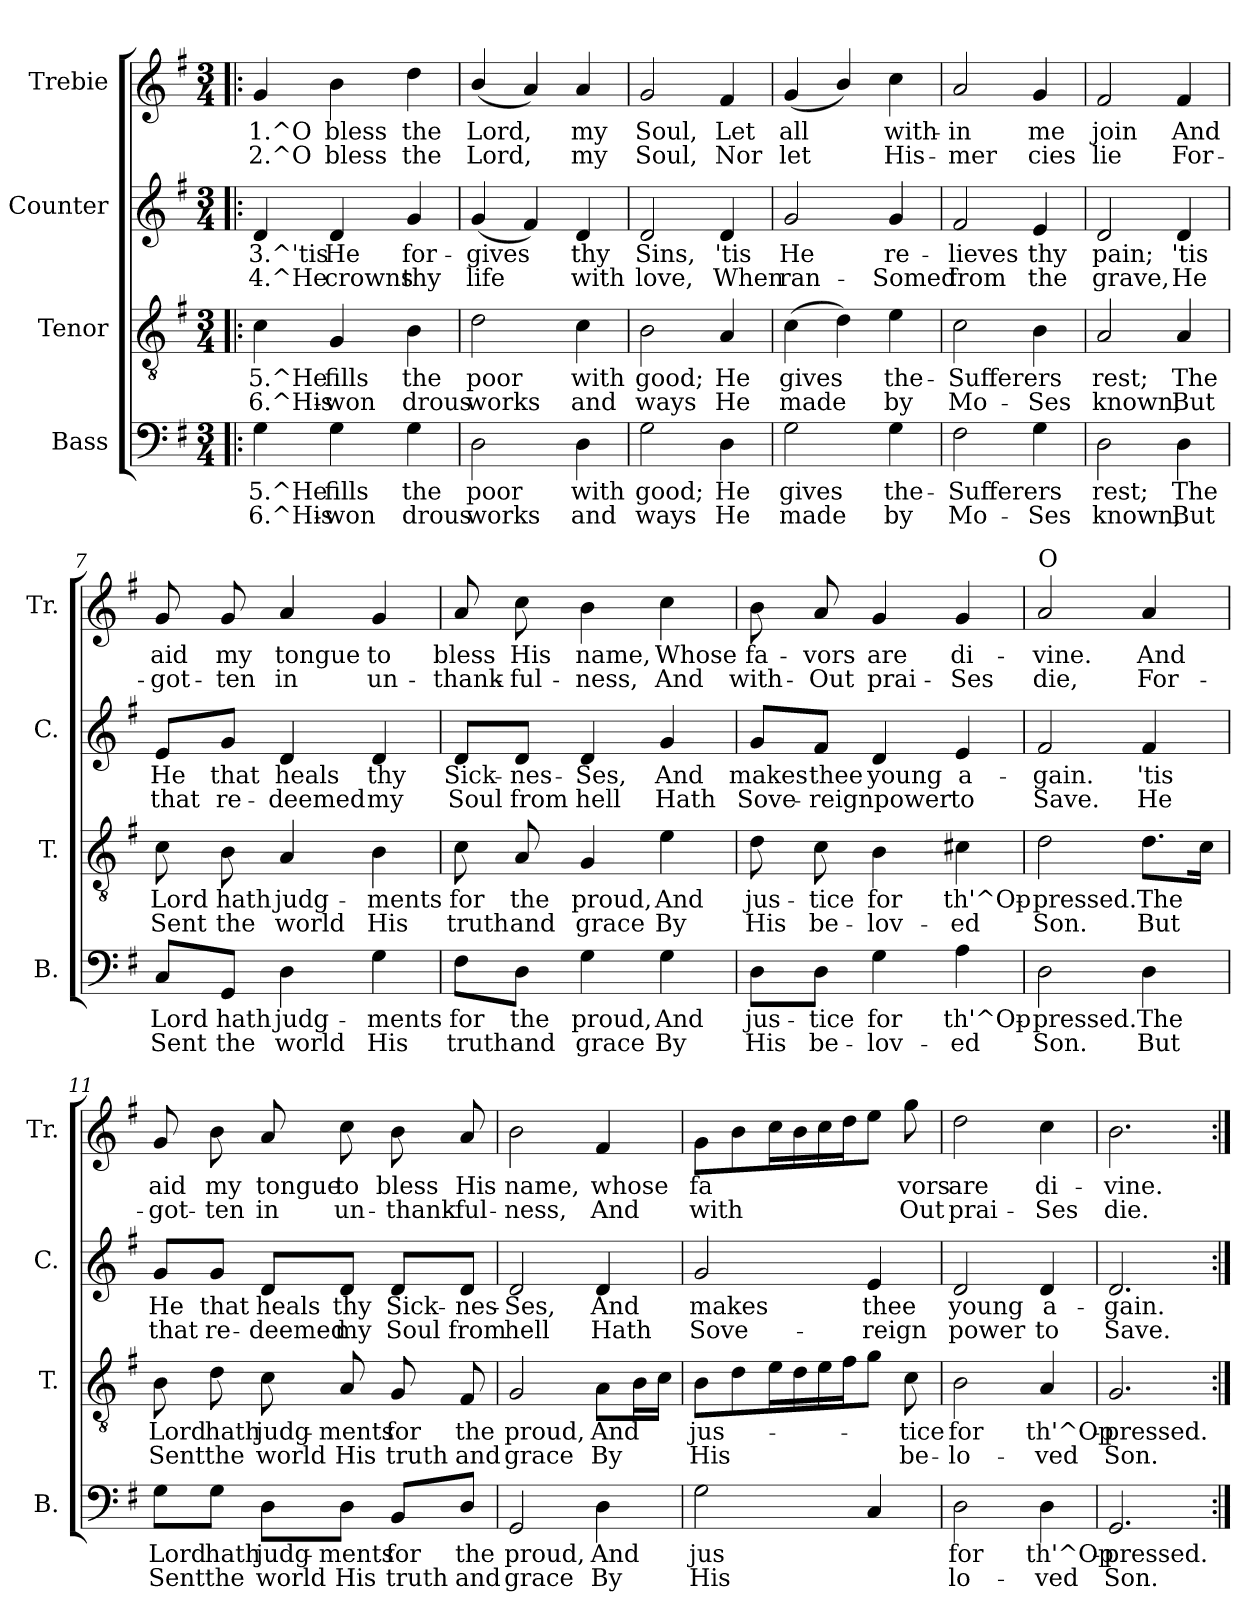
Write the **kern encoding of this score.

**kern	**text	**text	**kern	**text	**text	**kern	**text	**text	**kern	**text	**text
*part4	*part4	*part4	*part3	*part3	*part3	*part2	*part2	*part2	*part1	*part1	*part1
*staff4	*staff4	*staff4	*staff3	*staff3	*staff3	*staff2	*staff2	*staff2	*staff1	*staff1	*staff1
*I"Bass	*	*	*I"Tenor	*	*	*I"Counter	*	*	*I"Trebie	*	*
*I'B.	*	*	*I'T.	*	*	*I'C.	*	*	*I'Tr.	*	*
!!LO:PB:g=z
*stria5	*	*	*stria5	*	*	*stria5	*	*	*stria5	*	*
*clefF4	*	*	*clefGv2	*	*	*clefG2	*	*	*clefG2	*	*
*k[f#]	*	*	*k[f#]	*	*	*k[f#]	*	*	*k[f#]	*	*
*G:	*	*	*G:	*	*	*G:	*	*	*G:	*	*
*M3/4	*	*	*M3/4	*	*	*M3/4	*	*	*M3/4	*	*
=1!|:	=1!|:	=1!|:	=1!|:	=1!|:	=1!|:	=1!|:	=1!|:	=1!|:	=1!|:	=1!|:	=1!|:
!	!LO:LY:a:rj	!LO:LY:b:rj	!	!LO:LY:b:rj	!LO:LY:b:rj	!	!LO:LY:b:rj	!LO:LY:b:rj	!	!LO:LY:b:rj	!LO:LY:b:rj
4G\	5.^He	6.^His-	4c\	5.^He	6.^His-	4d/	3.^'tis	4.^He	4g/	1.^O	2.^O
!	!LO:LY:a:rj	!LO:LY:b:rj	!	!LO:LY:b:rj	!LO:LY:b:rj	!	!LO:LY:b:rj	!LO:LY:b:rj	!	!LO:LY:b:rj	!LO:LY:b:rj
4G\	-fills	won	4G/	-fills	won	4d/	He	crowns	4b\	bless	bless
!	!LO:LY:a:rj	!LO:LY:b:rj	!	!LO:LY:b:rj	!LO:LY:b:rj	!	!LO:LY:b:rj	!LO:LY:b:rj	!	!LO:LY:b:rj	!LO:LY:b:rj
4G<\	the	drous	4B\	the	drous	4g/	for-	-thy	4dd\	the	the
=2	=2	=2	=2	=2	=2	=2	=2	=2	=2	=2	=2
!	!LO:LY:a:rj	!LO:LY:b:rj	!	!LO:LY:b:rj	!LO:LY:b:rj	!	!LO:LY:b:rj	!LO:LY:b:rj	!	!LO:LY:b:rj	!LO:LY:b:rj
2D\	poor	works	2d\	poor	works	(<4g/	gives	life	(<4b/	Lord,	Lord,
!	!	!	!	!	!	!	!LO:LY:b:rj	!LO:LY:b:rj	!	!LO:LY:b:rj	!LO:LY:b:rj
.	.	.	.	.	.	4f#/)	.	.	4a/)	.	.
!	!LO:LY:a:rj	!LO:LY:b:rj	!	!LO:LY:b:rj	!LO:LY:b:rj	!	!LO:LY:b:rj	!LO:LY:b:rj	!	!LO:LY:b:rj	!LO:LY:b:rj
4D\	with	and	4c\	with	and	4d/	thy	with	4a/	my	my
=3	=3	=3	=3	=3	=3	=3	=3	=3	=3	=3	=3
!	!LO:LY:a:rj	!LO:LY:b:rj	!	!LO:LY:b:rj	!LO:LY:b:rj	!	!LO:LY:b:rj	!LO:LY:b:rj	!	!LO:LY:b:rj	!LO:LY:b:rj
2G\	good;	ways	2B\	good;	ways	2d/	Sins,	love,	2g/	Soul,	Soul,
!	!LO:LY:a:rj	!LO:LY:b:rj	!	!LO:LY:b:rj	!LO:LY:b:rj	!	!LO:LY:b:rj	!LO:LY:b:rj	!	!LO:LY:b:rj	!LO:LY:b:rj
4D\	He	He	4A/	He	He	4d/	'tis	When	4f#/	Let	Nor
=4	=4	=4	=4	=4	=4	=4	=4	=4	=4	=4	=4
!	!LO:LY:a:rj	!LO:LY:b:rj	!	!LO:LY:b:rj	!LO:LY:b:rj	!	!LO:LY:b:rj	!LO:LY:b:rj	!	!LO:LY:b:rj	!LO:LY:b:rj
2G\	gives	made	(>4c\	gives	made	2g/	He	ran-	(<4g/	all	let
!	!	!	!	!LO:LY:b:rj	!LO:LY:b:rj	!	!	!	!	!LO:LY:b:rj	!LO:LY:b:rj
.	.	.	4d\)	.	-	.	.	.	4b/)	.	-
!	!LO:LY:a:rj	!LO:LY:b:rj	!	!LO:LY:b:rj	!LO:LY:b:rj	!	!LO:LY:b:rj	!LO:LY:b:rj	!	!LO:LY:b:rj	!LO:LY:b:rj
4G\	the-	-by	4e\	-the-	-by	4g/	-re-	-Somed	4cc\	-with-	-His-
=5	=5	=5	=5	=5	=5	=5	=5	=5	=5	=5	=5
!	!LO:LY:a:rj	!LO:LY:b:rj	!	!LO:LY:b:rj	!LO:LY:b:rj	!	!LO:LY:b:rj	!LO:LY:b:rj	!	!LO:LY:b:rj	!LO:LY:b:rj
2F#\	Sufferers	Mo-	2c\	Sufferers	Mo-	2f#/	lieves	from	2a/	-in	mer
!	!LO:LY:a:rj	!LO:LY:b:rj	!	!LO:LY:b:rj	!LO:LY:b:rj	!	!LO:LY:b:rj	!LO:LY:b:rj	!	!LO:LY:b:rj	!LO:LY:b:rj
4G\	-	Ses	4B\	-	Ses	4e/	thy	the	4g/	me	cies
=6	=6	=6	=6	=6	=6	=6	=6	=6	=6	=6	=6
!	!LO:LY:a:rj	!LO:LY:b:rj	!	!LO:LY:b:rj	!LO:LY:b:rj	!	!LO:LY:b:rj	!LO:LY:b:rj	!	!LO:LY:b:rj	!LO:LY:b:rj
2D\	rest;	known,	2A/	rest;	known,	2d/	pain;	grave,	2f#/	join	lie
!	!LO:LY:a:rj	!LO:LY:b:rj	!	!LO:LY:b:rj	!LO:LY:b:rj	!	!LO:LY:b:rj	!LO:LY:b:rj	!	!LO:LY:b:rj	!LO:LY:b:rj
4D\	The	But	4A/	The	But	4d/	'tis	He	4f#/	And	For-
=7	=7	=7	=7	=7	=7	=7	=7	=7	=7	=7	=7
!	!LO:LY:a:rj	!LO:LY:b:rj	!	!LO:LY:b:rj	!LO:LY:b:rj	!	!LO:LY:b:rj	!LO:LY:b:rj	!	!LO:LY:b:rj	!LO:LY:b:rj
8C/L	Lord	Sent	8c\	Lord	Sent	8e/L	He	that	8g/	-aid	got-
!	!LO:LY:a:rj	!LO:LY:b:rj	!	!LO:LY:b:rj	!LO:LY:b:rj	!	!LO:LY:b:rj	!LO:LY:b:rj	!	!LO:LY:b:rj	!LO:LY:b:rj
8GG/J	hath	the	8B\	hath	the	8g/J	that	re-	8g/	-my	ten
!	!LO:LY:a:rj	!LO:LY:b:rj	!	!LO:LY:b:rj	!LO:LY:b:rj	!	!LO:LY:b:rj	!LO:LY:b:rj	!	!LO:LY:b:rj	!LO:LY:b:rj
4D\	judg-	-world	4A/	judg-	-world	4d/	-heals	deemed	4a/	tongue	in
!	!LO:LY:a:rj	!LO:LY:b:rj	!	!LO:LY:b:rj	!LO:LY:b:rj	!	!LO:LY:b:rj	!LO:LY:b:rj	!	!LO:LY:b:rj	!LO:LY:b:rj
4G\	ments	His	4B\	ments	His	4d/	thy	my	4g/	to	un-
=8	=8	=8	=8	=8	=8	=8	=8	=8	=8	=8	=8
!	!LO:LY:a:rj	!LO:LY:b:rj	!	!LO:LY:b:rj	!LO:LY:b:rj	!	!LO:LY:b:rj	!LO:LY:b:rj	!	!LO:LY:b:rj	!LO:LY:b:rj
8F#\L	for	truth	8c\	for	truth	8d/L	Sick-	-Soul	8a/	-bless	thank-
!	!LO:LY:a:rj	!LO:LY:b:rj	!	!LO:LY:b:rj	!LO:LY:b:rj	!	!LO:LY:b:rj	!LO:LY:b:rj	!	!LO:LY:b:rj	!LO:LY:b:rj
8D\J	the	and	8A/	the	and	8d/J	nes-	-from	8cc\	-His	ful-
!	!LO:LY:a:rj	!LO:LY:b:rj	!	!LO:LY:b:rj	!LO:LY:b:rj	!	!LO:LY:b:rj	!LO:LY:b:rj	!	!LO:LY:b:rj	!LO:LY:b:rj
4G<\	proud,	grace	4G/	proud,	grace	4d/	Ses,	hell	4b\	-name,	ness,
!	!LO:LY:a:rj	!LO:LY:b:rj	!	!LO:LY:b:rj	!LO:LY:b:rj	!	!LO:LY:b:rj	!LO:LY:b:rj	!	!LO:LY:b:rj	!LO:LY:b:rj
4G\	And	By	4e\	And	By	4g/	And	Hath	4cc\	Whose	And
!!LO:PB:g=z
=9	=9	=9	=9	=9	=9	=9	=9	=9	=9	=9	=9
!	!LO:LY:a:rj	!LO:LY:b:rj	!	!LO:LY:b:rj	!LO:LY:b:rj	!	!LO:LY:b:rj	!LO:LY:b:rj	!	!LO:LY:b:rj	!LO:LY:b:rj
8D\L	jus-	-His	8d\	jus-	-His	8g/L	makes	Sove-	8b\	fa-	-with-
!	!LO:LY:a:rj	!LO:LY:b:rj	!	!LO:LY:b:rj	!LO:LY:b:rj	!	!LO:LY:b:rj	!LO:LY:b:rj	!	!LO:LY:b:rj	!LO:LY:b:rj
8D\J	tice	be-	8c\	tice	be-	8f#/J	-thee	reignpower	8a/	-vors	Out
!	!LO:LY:a:rj	!LO:LY:b:rj	!	!LO:LY:b:rj	!LO:LY:b:rj	!	!LO:LY:b:rj	!LO:LY:b:rj	!	!LO:LY:b:rj	!LO:LY:b:rj
4G\	-for	lov-	4B\	-for	lov-	4d/	young	-	4g/	are	prai-
!	!LO:LY:a:rj	!LO:LY:b:rj	!	!LO:LY:b:rj	!LO:LY:b:rj	!	!LO:LY:b:rj	!LO:LY:b:rj	!	!LO:LY:b:rj	!LO:LY:b:rj
4A\	-th'^Op-	-ed	4c#X\	-th'^Op-	-ed	4e/	-a-	-to	4g/	-di-	-Ses
=10	=10	=10	=10	=10	=10	=10	=10	=10	=10	=10	=10
!	!	!	!	!	!	!	!	!	!LO:TX:a:t=O	!	!
!	!LO:LY:a:rj	!LO:LY:b:rj	!	!LO:LY:b:rj	!LO:LY:b:rj	!	!LO:LY:b:rj	!LO:LY:b:rj	!	!LO:LY:b:rj	!LO:LY:b:rj
2D\	pressed.	Son.	2d\	pressed.	Son.	2f#/	gain.	Save.	2a/	vine.	die,
!	!LO:LY:a:rj	!LO:LY:b:rj	!	!LO:LY:b:rj	!LO:LY:b:rj	!	!LO:LY:b:rj	!LO:LY:b:rj	!	!LO:LY:b:rj	!LO:LY:b:rj
4D\	The	But	8.d\L	The	But	4f#/	'tis	He	4a/	And	For-
!	!	!	!	!LO:LY:b:rj	!LO:LY:b:rj	!	!	!	!	!	!
.	.	.	16c\J	.	.	.	.	.	.	.	.
=11	=11	=11	=11	=11	=11	=11	=11	=11	=11	=11	=11
!	!LO:LY:a:rj	!LO:LY:b:rj	!	!LO:LY:b:rj	!LO:LY:b:rj	!	!LO:LY:b:rj	!LO:LY:b:rj	!	!LO:LY:b:rj	!LO:LY:b:rj
8G\L	Lord	Sent	8B\	Lord	Sent	8g/L	He	that	8g/	-aid	got-
!	!LO:LY:a:rj	!LO:LY:b:rj	!	!LO:LY:b:rj	!LO:LY:b:rj	!	!LO:LY:b:rj	!LO:LY:b:rj	!	!LO:LY:b:rj	!LO:LY:b:rj
8G\J	hath	the	8d\	hath	the	8g/J	that	re-	8b\	-my	ten
!	!LO:LY:a:rj	!LO:LY:b:rj	!	!LO:LY:b:rj	!LO:LY:b:rj	!	!LO:LY:b:rj	!LO:LY:b:rj	!	!LO:LY:b:rj	!LO:LY:b:rj
8D\L	judg-	-world	8c\	judg-	-world	8d/L	-heals	deemed	8a/	tongue	in
!	!LO:LY:a:rj	!LO:LY:b:rj	!	!LO:LY:b:rj	!LO:LY:b:rj	!	!LO:LY:b:rj	!LO:LY:b:rj	!	!LO:LY:b:rj	!LO:LY:b:rj
8D\J	ments	His	8A/	ments	His	8d/J	thy	my	8cc\	to	un-
!	!LO:LY:a:rj	!LO:LY:b:rj	!	!LO:LY:b:rj	!LO:LY:b:rj	!	!LO:LY:b:rj	!LO:LY:b:rj	!	!LO:LY:b:rj	!LO:LY:b:rj
8BB/L	for	truth	8G/	for	truth	8d/L	Sick-	-Soul	8b\	-bless	thank-
!	!LO:LY:a:rj	!LO:LY:b:rj	!	!LO:LY:b:rj	!LO:LY:b:rj	!	!LO:LY:b:rj	!LO:LY:b:rj	!	!LO:LY:b:rj	!LO:LY:b:rj
8D/J	the	and	8F#/	the	and	8d/J	nes-	-from	8a/	-His	ful-
=12	=12	=12	=12	=12	=12	=12	=12	=12	=12	=12	=12
!	!LO:LY:a:rj	!LO:LY:b:rj	!	!LO:LY:b:rj	!LO:LY:b:rj	!	!LO:LY:b:rj	!LO:LY:b:rj	!	!LO:LY:b:rj	!LO:LY:b:rj
2GG/	proud,	grace	2G/	proud,	grace	2d/	Ses,	hell	2b\	-name,	ness,
!	!LO:LY:a:rj	!LO:LY:b:rj	!	!LO:LY:b:rj	!LO:LY:b:rj	!	!LO:LY:b:rj	!LO:LY:b:rj	!	!LO:LY:b:rj	!LO:LY:b:rj
4D\	And	By	8A\L	And	By	4d/	And	Hath	4f#/	whose	And
!	!	!	!	!LO:LY:b:rj	!LO:LY:b:rj	!	!	!	!	!	!
.	.	.	16B\	.	.	.	.	.	.	.	.
!	!	!	!	!LO:LY:b:rj	!LO:LY:b:rj	!	!	!	!	!	!
.	.	.	16c\J	.	.	.	.	.	.	.	.
=13	=13	=13	=13	=13	=13	=13	=13	=13	=13	=13	=13
!	!LO:LY:a:rj	!LO:LY:b:rj	!	!LO:LY:b:rj	!LO:LY:b:rj	!	!LO:LY:b:rj	!LO:LY:b:rj	!	!LO:LY:b:rj	!LO:LY:b:rj
2G\	jus-	-His	8B\L	jus-	-His	2g/	makes	Sove-	8g\L	fa-	-with-
!	!	!	!	!LO:LY:b:rj	!LO:LY:b:rj	!	!	!	!	!LO:LY:b:rj	!LO:LY:b:rj
.	.	.	8d\	.	.	.	.	.	8b\	--	-
!	!	!	!	!LO:LY:b:rj	!LO:LY:b:rj	!	!	!	!	!LO:LY:b:rj	!LO:LY:b:rj
.	.	.	16e\	.	.	.	.	.	16cc\	-	-
!	!	!	!	!LO:LY:b:rj	!LO:LY:b:rj	!	!	!	!	!LO:LY:b:rj	!LO:LY:b:rj
.	.	.	16d\	.	.	.	.	.	16b\	-	-
!	!	!	!	!LO:LY:b:rj	!LO:LY:b:rj	!	!	!	!	!LO:LY:b:rj	!LO:LY:b:rj
.	.	.	16e\	.	.	.	.	.	16cc\	-	-
!	!	!	!	!LO:LY:b:rj	!LO:LY:b:rj	!	!	!	!	!LO:LY:b:rj	!LO:LY:b:rj
.	.	.	16f#\	.	.	.	.	.	16dd\	-	-
!	!LO:LY:a:rj	!LO:LY:b:rj	!	!LO:LY:b:rj	!LO:LY:b:rj	!	!LO:LY:b:rj	!LO:LY:b:rj	!	!LO:LY:b:rj	!LO:LY:b:rj
4C/	-	-	8g\J	.	.	4e/	-thee	reign	8ee\J	-	-
!	!	!	!	!LO:LY:b:rj	!LO:LY:b:rj	!	!	!	!	!LO:LY:b:rj	!LO:LY:b:rj
.	.	.	8c\	tice	be-	.	.	.	8gg\	vors	Out
=14	=14	=14	=14	=14	=14	=14	=14	=14	=14	=14	=14
!	!LO:LY:a:rj	!LO:LY:b:rj	!	!LO:LY:b:rj	!LO:LY:b:rj	!	!LO:LY:b:rj	!LO:LY:b:rj	!	!LO:LY:b:rj	!LO:LY:b:rj
2D\	for	lo-	2B\	-for	lo-	2d/	young	power	2dd\	are	prai-
!	!LO:LY:a:rj	!LO:LY:b:rj	!	!LO:LY:b:rj	!LO:LY:b:rj	!	!LO:LY:b:rj	!LO:LY:b:rj	!	!LO:LY:b:rj	!LO:LY:b:rj
4D\	-th'^Op-	-ved	4A/	-th'^Op-	-ved	4d/	a-	-to	4cc\	-di-	-Ses
=15	=15	=15	=15	=15	=15	=15	=15	=15	=15	=15	=15
!	!LO:LY:a:rj	!LO:LY:b:rj	!	!LO:LY:b:rj	!LO:LY:b:rj	!	!LO:LY:b:rj	!LO:LY:b:rj	!	!LO:LY:b:rj	!LO:LY:b:rj
2.GG/	pressed.	Son.	2.G/	pressed.	Son.	2.d/	gain.	Save.	2.b\	vine.	die.
=:|!	=:|!	=:|!	=:|!	=:|!	=:|!	=:|!	=:|!	=:|!	=:|!	=:|!	=:|!
*-	*-	*-	*-	*-	*-	*-	*-	*-	*-	*-	*-
